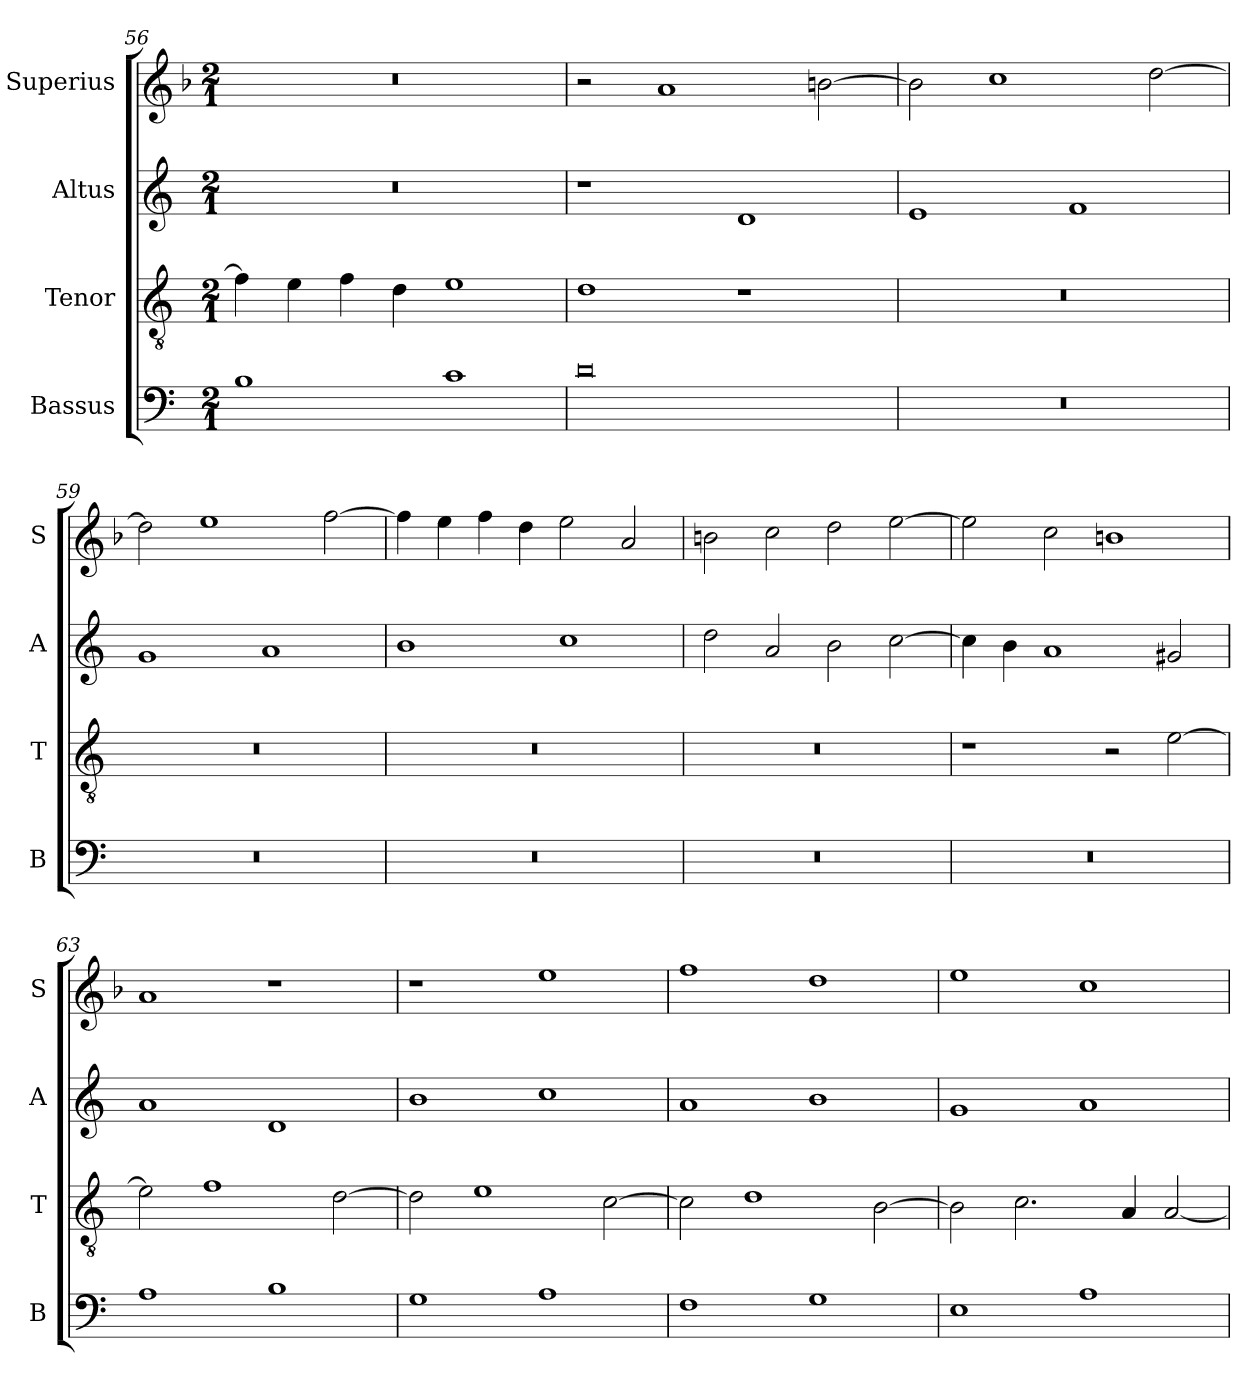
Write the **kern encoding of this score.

**kern	**kern	**kern	**kern
*part4	*part3	*part2	*part1
*staff4	*staff3	*staff2	*staff1
*I"Bassus	*I"Tenor	*I"Altus	*I"Superius
*I'B	*I'T	*I'A	*I'S
*clefF4	*clefGv2	*clefG2	*clefG2
*k[]	*k[]	*k[]	*k[b-]
*M2/1	*M2/1	*M2/1	*M2/1
=56	=56	=56	=56
1B	4f\]	0r	0r
.	4e\	.	.
.	4f\	.	.
.	4d\	.	.
1c	1e	.	.
=57	=57	=57	=57
0d	1d	1r	2r
.	.	.	1a
.	1r	1d	.
.	.	.	[2bn\
=58	=58	=58	=58
0r	0r	1e	2b\]
.	.	.	1cc
.	.	1f	.
.	.	.	[2dd\
=59	=59	=59	=59
0r	0r	1g	2dd\]
.	.	.	1ee
.	.	1a	.
.	.	.	[2ff\
=60	=60	=60	=60
0r	0r	1b	4ff\]
.	.	.	4ee\
.	.	.	4ff\
.	.	.	4dd\
.	.	1cc	2ee\
.	.	.	2a/
=61	=61	=61	=61
0r	0r	2dd\	2bn\
.	.	2a/	2cc\
.	.	2b\	2dd\
.	.	[2cc\	[2ee\
=62	=62	=62	=62
0r	1r	4cc\]	2ee\]
.	.	4b\	.
.	.	1a	2cc\
.	2r	.	1bn
.	[2e\	2g#X/	.
=63	=63	=63	=63
1A	2e\]	1a	1a
.	1f	.	.
1B	.	1d	1r
.	[2d\	.	.
=64	=64	=64	=64
1G	2d\]	1b	1r
.	1e	.	.
1A	.	1cc	1ee
.	[2c\	.	.
=65	=65	=65	=65
1F	2c\]	1a	1ff
.	1d	.	.
1G	.	1b	1dd
.	[2B\	.	.
=66	=66	=66	=66
1E	2B\]	1g	1ee
.	2.c\	.	.
1A	.	1a	1cc
.	4A/	.	.
.	[2A/	.	.
=	=	=	=
*-	*-	*-	*-
